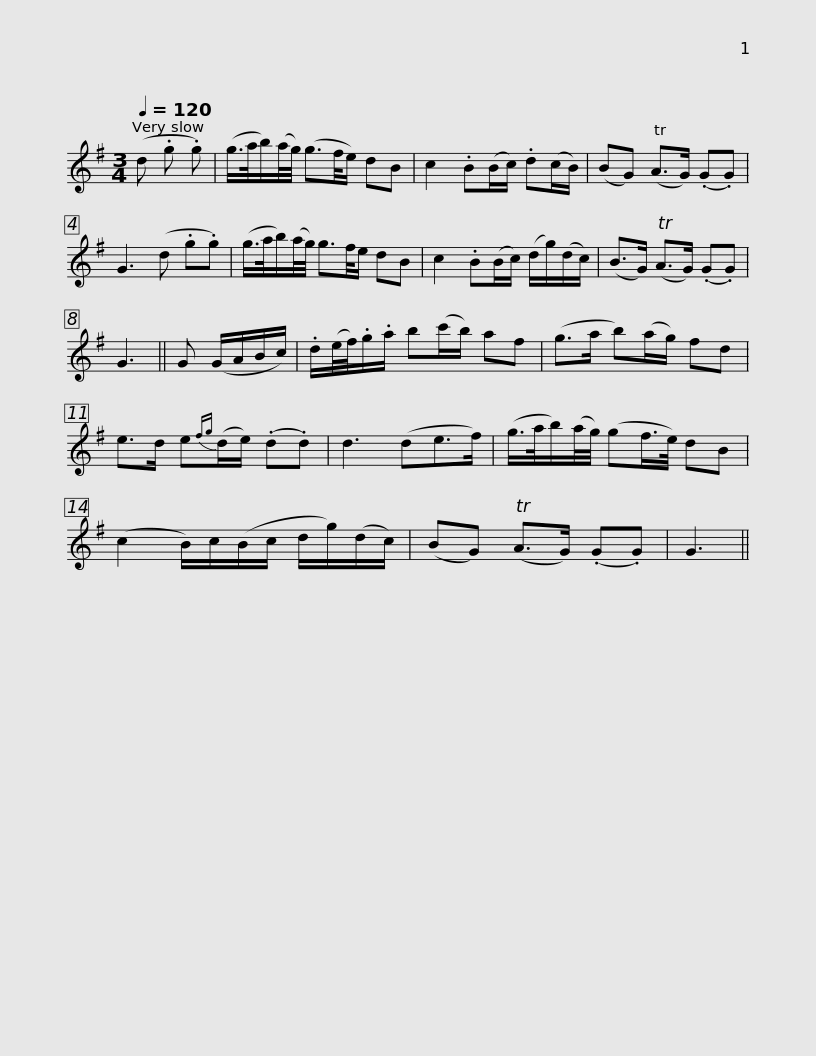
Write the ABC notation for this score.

X:1
L:1/8
Q:1/4=120
M:3/4
I:linebreak $
K:G
V:1 treble
V:1
 (d .g .g) | (g/>a/b/)(a/4g/4) (g3/2f/4e/) dB | c2 .B(B/c/) .d(c/B/) | (BG) (TA>G) (.G.G) | G3 (d .g.g) | %5
 (g/>a/b/)(a/4g/4) g3/2f/4e/ dB |$ c2 .B(B/c/) (d/g/)(d/c/) | (B>G) (TA>G) (.G.G) | G3 || G (G/A/B/c/) | %10
 .d/(e/4f/4).g/.a/ b(c'/b/) af | (g>a b)(a/g/) fd |$ e>d e{fg}(d/e/) (.d.d) | d3 (de>f) | (g/>a/b/)(a/4g/4) (gf/>e/) dB | %15
 (c2 B/)c/(B/c/ d/g/)(d/c/) | (BG) (TA>G) (.G.G) | G3 || %18
